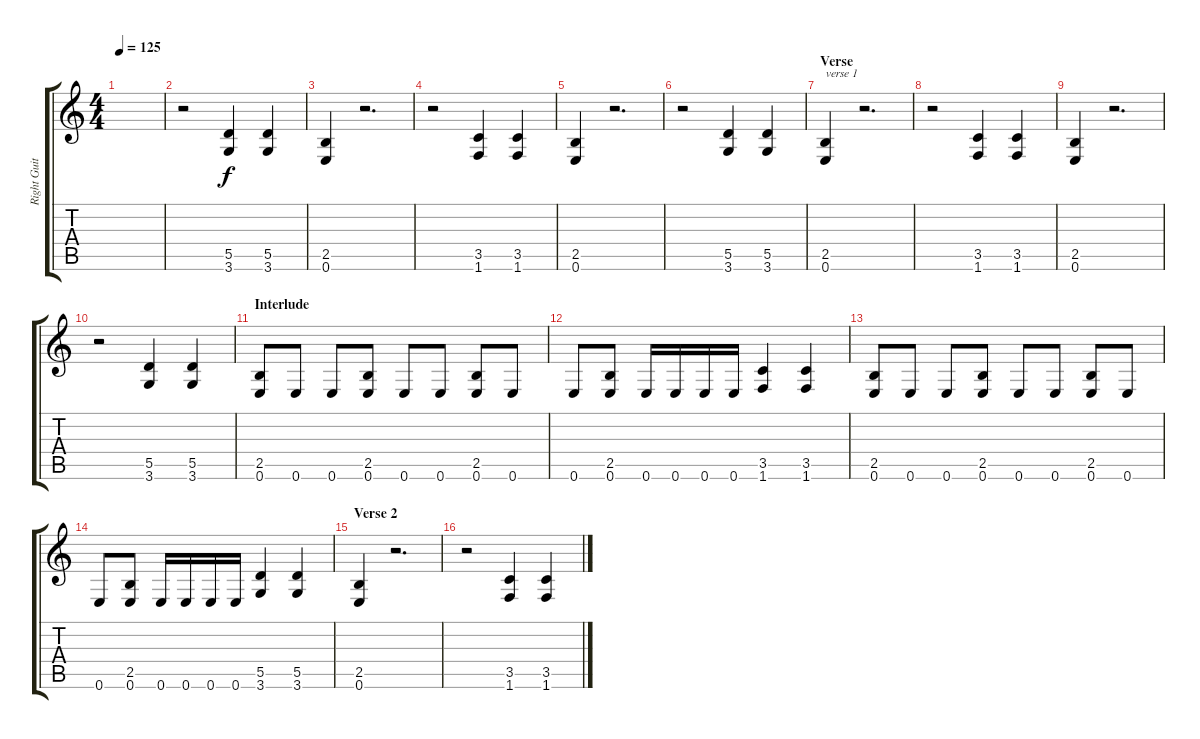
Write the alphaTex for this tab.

\track ("Right Guitar" "Right Guit") {instrument distortionguitar}
\staff {score tabs}
\tuning (E4 B3 G3 D3 A2 E2) {hide}
\ts (4 4)
\tempo 125
\clef g2
\ks c
|
r.2 (5.5 3.6).4 (5.5 3.6).4 |
(2.5 0.6).4 r.2{d} |
r.2 (3.5 1.6).4 (3.5 1.6).4 |
(2.5 0.6).4 r.2{d} |
r.2 (5.5 3.6).4 (5.5 3.6).4 |
\section ("" "Verse")
(2.5 0.6).4{txt "verse 1"} r.2{d} |
r.2 (3.5 1.6).4 (3.5 1.6).4 |
(2.5 0.6).4 r.2{d} |
r.2 (5.5 3.6).4 (5.5 3.6).4 |
\section ("" "Interlude")
(2.5 0.6).8 0.6.8 0.6.8 (2.5 0.6).8 0.6.8 0.6.8 (2.5 0.6).8 0.6.8 |
0.6.8 (2.5 0.6).8 0.6.16 0.6.16 0.6.16 0.6.16 (3.5 1.6).4 (3.5 1.6).4 |
(2.5 0.6).8 0.6.8 0.6.8 (2.5 0.6).8 0.6.8 0.6.8 (2.5 0.6).8 0.6.8 |
0.6.8 (2.5 0.6).8 0.6.16 0.6.16 0.6.16 0.6.16 (5.5 3.6).4 (5.5 3.6).4 |
\section ("" "Verse 2")
(2.5 0.6).4 r.2{d} |
r.2 (3.5 1.6).4 (3.5 1.6).4
